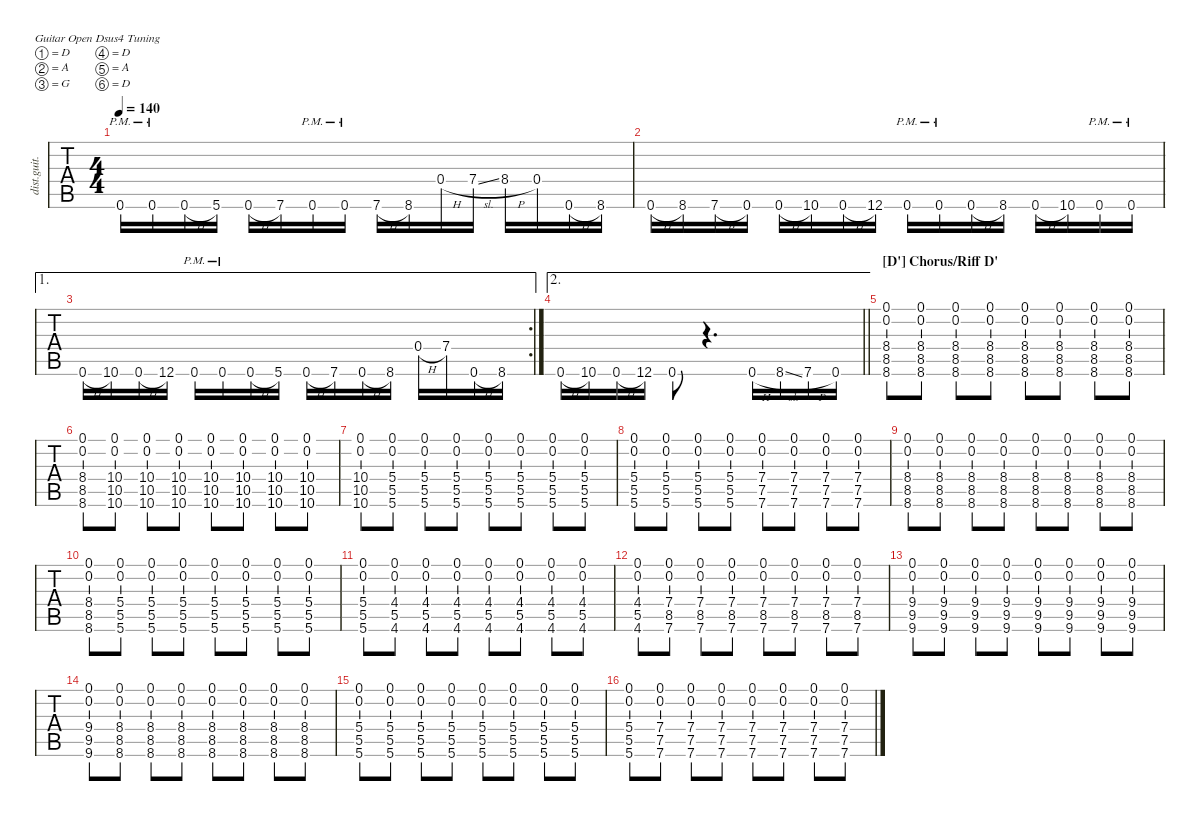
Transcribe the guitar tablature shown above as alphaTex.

\defaultSystemsLayout 4
\hideDynamics
\bracketExtendMode nobrackets
\otherSystemsTrackNameOrientation horizontal
\track ("Rhythm R" "dist.guit.") {instrument distortionguitar}
\staff {tabs}
\tuning (D4 A3 G3 D3 A2 D2)
\ts (4 4)
\tempo 140
\clef g2
\ks c
0.6{pm}.16{dy mf beam Up} 0.6{pm}.16{beam Up} 0.6{h}.16{beam Up} 5.6.16{beam Up} 0.6{h}.16{beam Up} 7.6.16{beam Up} 0.6{pm}.16{beam Up} 0.6{pm}.16{beam Up} 7.6{h}.16{beam Up} 8.6{acc #}.16{beam Up} 0.4{h}.16{beam Up} 7.4{sl}.16{beam Up} 8.4{h acc #}.16{beam Up} 0.4.16{beam Up} 0.6{h}.16{beam Up} 8.6{acc #}.16{beam Up} |
0.6{h}.16{beam Up} 8.6{acc #}.16{beam Up} 7.6{h}.16{beam Up} 0.6.16{beam Up} 0.6{h}.16{beam Up} 10.6.16{beam Up} 0.6{h}.16{beam Up} 12.6.16{beam Up} 0.6{pm}.16{beam Up} 0.6{pm}.16{beam Up} 0.6{h}.16{beam Up} 8.6{acc #}.16{beam Up} 0.6{h}.16{beam Up} 10.6.16{beam Up} 0.6{pm}.16{beam Up} 0.6{pm}.16{beam Up} |
\ae 1
\rc 2
0.6{h}.16{beam Up} 10.6.16{beam Up} 0.6{h}.16{beam Up} 12.6.16{beam Up} 0.6{pm}.16{beam Up} 0.6{pm}.16{beam Up} 0.6{h}.16{beam Up} 5.6.16{beam Up} 0.6{h}.16{beam Up} 7.6.16{beam Up} 0.6{h}.16{beam Up} 8.6{acc #}.16{beam Up} 0.4{h}.16{beam Up} 7.4.16{beam Up} 0.6{h}.16{beam Up} 8.6{acc #}.16{beam Up} |
\ae 2
\barLineRight lightlight
0.6{h}.16{beam Up} 10.6.16{beam Up} 0.6{h}.16{beam Up} 12.6.16{beam Up} 0.6.8{beam Up} r.4{d beam Up} 0.6{h}.16{beam Up} 8.6{sl acc #}.16{beam Up} 7.6{h}.16{beam Up} 0.6.16{beam Up} |
\section ("D'" "Chorus/Riff D'")
(8.6{acc #} 8.5 8.4{acc #} 0.2{acc x} 0.1).8{beam Up} (8.6{acc #} 8.5 8.4{acc #} 0.2{acc x} 0.1).8{beam Up} (8.6{acc #} 8.5 8.4{acc #} 0.2{acc x} 0.1).8{beam Up} (8.6{acc #} 8.5 8.4{acc #} 0.2{acc x} 0.1).8{beam Up} (8.6{acc #} 8.5 8.4{acc #} 0.2{acc x} 0.1).8{beam Up} (8.6{acc #} 8.5 8.4{acc #} 0.2{acc x} 0.1).8{beam Up} (8.6{acc #} 8.5 8.4{acc #} 0.2{acc x} 0.1).8{beam Up} (8.6{acc #} 8.5 8.4{acc #} 0.2{acc x} 0.1).8{beam Up} |
(8.6{acc #} 8.5 8.4{acc #} 0.2{acc x} 0.1).8{beam Up} (10.6 10.5 10.4 0.2{acc x} 0.1).8{beam Up} (10.6 10.5 10.4 0.2{acc x} 0.1).8{beam Up} (10.6 10.5 10.4 0.2{acc x} 0.1).8{beam Up} (10.6 10.5 10.4 0.2{acc x} 0.1).8{beam Up} (10.6 10.5 10.4 0.2{acc x} 0.1).8{beam Up} (10.6 10.5 10.4 0.2{acc x} 0.1).8{beam Up} (10.6 10.5 10.4 0.2{acc x} 0.1).8{beam Up} |
(10.6 10.5 10.4 0.2{acc x} 0.1).8{beam Up} (5.6 5.5 5.4 0.2{acc x} 0.1).8{beam Up} (5.6 5.5 5.4 0.2{acc x} 0.1).8{beam Up} (5.6 5.5 5.4 0.2{acc x} 0.1).8{beam Up} (5.6 5.5 5.4 0.2{acc x} 0.1).8{beam Up} (5.6 5.5 5.4 0.2{acc x} 0.1).8{beam Up} (5.6 5.5 5.4 0.2{acc x} 0.1).8{beam Up} (5.6 5.5 5.4 0.2{acc x} 0.1).8{beam Up} |
(5.6 5.5 5.4 0.2{acc x} 0.1).8{beam Up} (5.6 5.5 5.4 0.2{acc x} 0.1).8{beam Up} (5.6 5.5 5.4 0.2{acc x} 0.1).8{beam Up} (5.6 5.5 5.4 0.2{acc x} 0.1).8{beam Up} (7.6 7.5 7.4 0.2{acc x} 0.1).8{beam Up} (7.6 7.5 7.4 0.2{acc x} 0.1).8{beam Up} (7.6 7.5 7.4 0.2{acc x} 0.1).8{beam Up} (7.6 7.5 7.4 0.2{acc x} 0.1).8{beam Up} |
(8.6{acc #} 8.5 8.4{acc #} 0.2{acc x} 0.1).8{beam Up} (8.6{acc #} 8.5 8.4{acc #} 0.2{acc x} 0.1).8{beam Up} (8.6{acc #} 8.5 8.4{acc #} 0.2{acc x} 0.1).8{beam Up} (8.6{acc #} 8.5 8.4{acc #} 0.2{acc x} 0.1).8{beam Up} (8.6{acc #} 8.5 8.4{acc #} 0.2{acc x} 0.1).8{beam Up} (8.6{acc #} 8.5 8.4{acc #} 0.2{acc x} 0.1).8{beam Up} (8.6{acc #} 8.5 8.4{acc #} 0.2{acc x} 0.1).8{beam Up} (8.6{acc #} 8.5 8.4{acc #} 0.2{acc x} 0.1).8{beam Up} |
(8.6{acc #} 8.5 8.4{acc #} 0.2{acc x} 0.1).8{beam Up} (5.6 5.5 5.4 0.2{acc x} 0.1).8{beam Up} (5.6 5.5 5.4 0.2{acc x} 0.1).8{beam Up} (5.6 5.5 5.4 0.2{acc x} 0.1).8{beam Up} (5.6 5.5 5.4 0.2{acc x} 0.1).8{beam Up} (5.6 5.5 5.4 0.2{acc x} 0.1).8{beam Up} (5.6 5.5 5.4 0.2{acc x} 0.1).8{beam Up} (5.6 5.5 5.4 0.2{acc x} 0.1).8{beam Up} |
(5.6 5.5 5.4 0.2{acc x} 0.1).8{beam Up} (4.6{acc #} 5.5 4.4{acc #} 0.2{acc x} 0.1).8{beam Up} (4.6{acc #} 5.5 4.4{acc #} 0.2{acc x} 0.1).8{beam Up} (4.6{acc #} 5.5 4.4{acc #} 0.2{acc x} 0.1).8{beam Up} (4.6{acc #} 5.5 4.4{acc #} 0.2{acc x} 0.1).8{beam Up} (4.6{acc #} 5.5 4.4{acc #} 0.2{acc x} 0.1).8{beam Up} (4.6{acc #} 5.5 4.4{acc #} 0.2{acc x} 0.1).8{beam Up} (4.6{acc #} 5.5 4.4{acc #} 0.2{acc x} 0.1).8{beam Up} |
(4.6{acc #} 5.5 4.4{acc #} 0.2{acc x} 0.1).8{beam Up} (7.4 8.5 7.6 0.1 0.2{acc x}).8{beam Up} (7.4 8.5 7.6 0.1 0.2{acc x}).8{beam Up} (7.4 8.5 7.6 0.1 0.2{acc x}).8{beam Up} (7.4 8.5 7.6 0.1 0.2{acc x}).8{beam Up} (7.4 8.5 7.6 0.1 0.2{acc x}).8{beam Up} (7.4 8.5 7.6 0.1 0.2{acc x}).8{beam Up} (7.4 8.5 7.6 0.1 0.2{acc x}).8{beam Up} |
(0.2 0.1 9.6 9.5{acc #} 9.4).8{beam Up} (0.2 0.1 9.6 9.5{acc #} 9.4).8{beam Up} (0.2 0.1 9.6 9.5{acc #} 9.4).8{beam Up} (0.2 0.1 9.6 9.5{acc #} 9.4).8{beam Up} (0.2 0.1 9.6 9.5{acc #} 9.4).8{beam Up} (0.2 0.1 9.6 9.5{acc #} 9.4).8{beam Up} (0.2 0.1 9.6 9.5{acc #} 9.4).8{beam Up} (0.2 0.1 9.6 9.5{acc #} 9.4).8{beam Up} |
(0.2 0.1 9.6 9.5{acc #} 9.4).8{beam Up} (0.2 0.1 8.6{acc #} 8.5 8.4{acc #}).8{beam Up} (0.2 0.1 8.6{acc #} 8.5 8.4{acc #}).8{beam Up} (0.2 0.1 8.6{acc #} 8.5 8.4{acc #}).8{beam Up} (0.2 0.1 8.6{acc #} 8.5 8.4{acc #}).8{beam Up} (0.2 0.1 8.6{acc #} 8.5 8.4{acc #}).8{beam Up} (0.2 0.1 8.6{acc #} 8.5 8.4{acc #}).8{beam Up} (0.2 0.1 8.6{acc #} 8.5 8.4{acc #}).8{beam Up} |
(0.2 0.1 5.6 5.5 5.4).8{beam Up} (0.2 0.1 5.6 5.5 5.4).8{beam Up} (0.2 0.1 5.6 5.5 5.4).8{beam Up} (0.2 0.1 5.6 5.5 5.4).8{beam Up} (0.2 0.1 5.6 5.5 5.4).8{beam Up} (0.2 0.1 5.6 5.5 5.4).8{beam Up} (0.2 0.1 5.6 5.5 5.4).8{beam Up} (0.2 0.1 5.6 5.5 5.4).8{beam Up} |
(0.2 0.1 5.6 5.5 5.4).8{beam Up} (7.6 7.5 7.4 0.2 0.1).8{beam Up} (7.6 7.5 7.4 0.2 0.1).8{beam Up} (7.6 7.5 7.4 0.2 0.1).8{beam Up} (7.6 7.5 7.4 0.2 0.1).8{beam Up} (7.6 7.5 7.4 0.2 0.1).8{beam Up} (7.6 7.5 7.4 0.2 0.1).8{beam Up} (7.6 7.5 7.4 0.2 0.1).8{beam Up}
